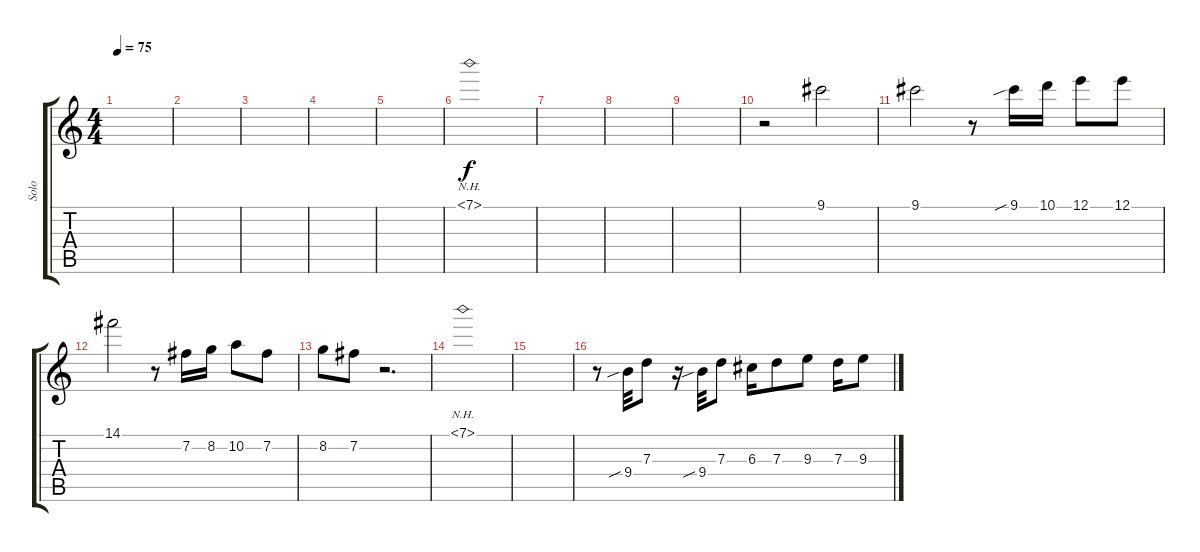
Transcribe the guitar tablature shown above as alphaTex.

\track ("Solo" "Solo") {instrument acousticguitarsteel}
\staff {score tabs}
\tuning (E4 B3 G3 D3 A2 E2) {hide}
\ts (4 4)
\tempo 75
\clef g2
\ks c
|
|
|
|
|
7.1{nh}.1 |
|
|
|
r.2 9.1.2 |
9.1.2 r.8 9.1{sib}.16 10.1.16 12.1.8 12.1.8 |
14.1.2 r.8 7.2.16 8.2.16 10.2.8 7.2.8 |
8.2.8 7.2.8 r.2{d} |
7.1{nh}.1 |
|
r.8 9.4{sib}.32 7.3.8 r.16 9.4{sib}.32 7.3.8 6.3.16 7.3.8 9.3.8 7.3.16 9.3.8
